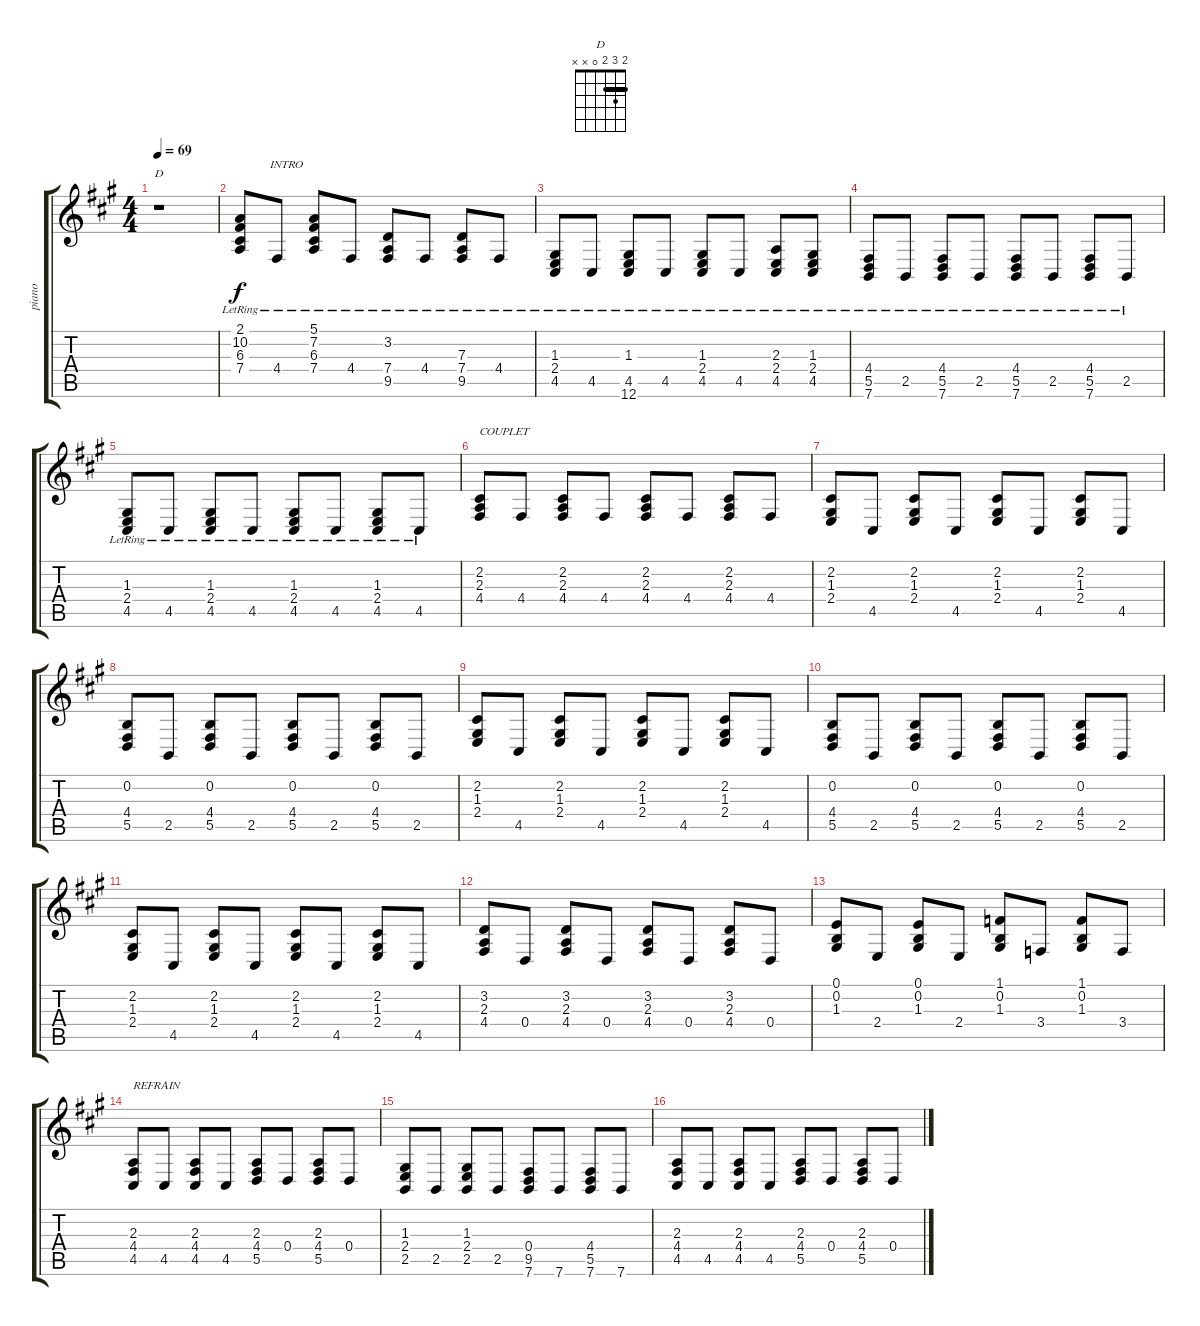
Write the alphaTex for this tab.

\track ("piano" "piano") {instrument brightacousticpiano}
\staff {score tabs}
\tuning (E4 B3 G3 D3 A2 E2) {hide}
\chord ("D" 2 3 2 0 x x) {barre 2}
\ts (4 4)
\tempo 69
\clef g2
\ks f#minor
r.1{ch "D" dy f instrument brightacousticpiano} |
(2.1{lr} 10.2{lr} 6.3{lr} 7.4{lr}).8{txt "          INTRO"} 4.4{lr}.8 (5.1{lr} 7.2{lr} 6.3{lr} 7.4{lr}).8 4.4{lr}.8 (3.2{lr} 7.4{lr} 9.5{lr}).8 4.4{lr}.8 (7.3{lr} 7.4{lr} 9.5{lr}).8 4.4{lr}.8 |
(1.3{lr} 2.4{lr} 4.5{lr}).8 4.5{lr}.8 (1.3{lr} 4.5{lr} 12.6{lr}).8 4.5{lr}.8 (1.3{lr} 2.4{lr} 4.5{lr}).8 4.5{lr}.8 (2.3{lr} 2.4{lr} 4.5{lr}).8 (1.3{lr} 2.4{lr} 4.5{lr}).8 |
(4.4{lr} 5.5{lr} 7.6{lr}).8 2.5{lr}.8 (4.4{lr} 5.5{lr} 7.6{lr}).8 2.5{lr}.8 (4.4{lr} 5.5{lr} 7.6{lr}).8 2.5{lr}.8 (4.4{lr} 5.5{lr} 7.6{lr}).8 2.5{lr}.8 |
(1.3{lr} 2.4{lr} 4.5{lr}).8 4.5{lr}.8 (1.3{lr} 2.4{lr} 4.5{lr}).8 4.5{lr}.8 (1.3{lr} 2.4{lr} 4.5{lr}).8 4.5{lr}.8 (1.3{lr} 2.4{lr} 4.5{lr}).8 4.5{lr}.8 |
(2.2 2.3 4.4).8{txt "COUPLET"} 4.4.8 (2.2 2.3 4.4).8 4.4.8 (2.2 2.3 4.4).8 4.4.8 (2.2 2.3 4.4).8 4.4.8 |
(2.2 1.3 2.4).8 4.5.8 (2.2 1.3 2.4).8 4.5.8 (2.2 1.3 2.4).8 4.5.8 (2.2 1.3 2.4).8 4.5.8 |
(0.2 4.4 5.5).8 2.5.8 (0.2 4.4 5.5).8 2.5.8 (0.2 4.4 5.5).8 2.5.8 (0.2 4.4 5.5).8 2.5.8 |
(2.2 1.3 2.4).8 4.5.8 (2.2 1.3 2.4).8 4.5.8 (2.2 1.3 2.4).8 4.5.8 (2.2 1.3 2.4).8 4.5.8 |
(0.2 4.4 5.5).8 2.5.8 (0.2 4.4 5.5).8 2.5.8 (0.2 4.4 5.5).8 2.5.8 (0.2 4.4 5.5).8 2.5.8 |
(2.2 1.3 2.4).8 4.5.8 (2.2 1.3 2.4).8 4.5.8 (2.2 1.3 2.4).8 4.5.8 (2.2 1.3 2.4).8 4.5.8 |
(3.2 2.3 4.4).8 0.4.8 (3.2 2.3 4.4).8 0.4.8 (3.2 2.3 4.4).8 0.4.8 (3.2 2.3 4.4).8 0.4.8 |
(0.1 0.2 1.3).8 2.4.8 (0.1 0.2 1.3).8 2.4.8 (1.1 0.2 1.3).8 3.4.8 (1.1 0.2 1.3).8 3.4.8 |
(2.3 4.4 4.5).8{txt "REFRAIN"} 4.5.8 (2.3 4.4 4.5).8 4.5.8 (2.3 4.4 5.5).8 0.4.8 (2.3 4.4 5.5).8 0.4.8 |
(1.3 2.4 2.5).8 2.5.8 (1.3 2.4 2.5).8 2.5.8 (0.4 9.5 7.6).8 7.6.8 (4.4 5.5 7.6).8 7.6.8 |
(2.3 4.4 4.5).8 4.5.8 (2.3 4.4 4.5).8 4.5.8 (2.3 4.4 5.5).8 0.4.8 (2.3 4.4 5.5).8 0.4.8
